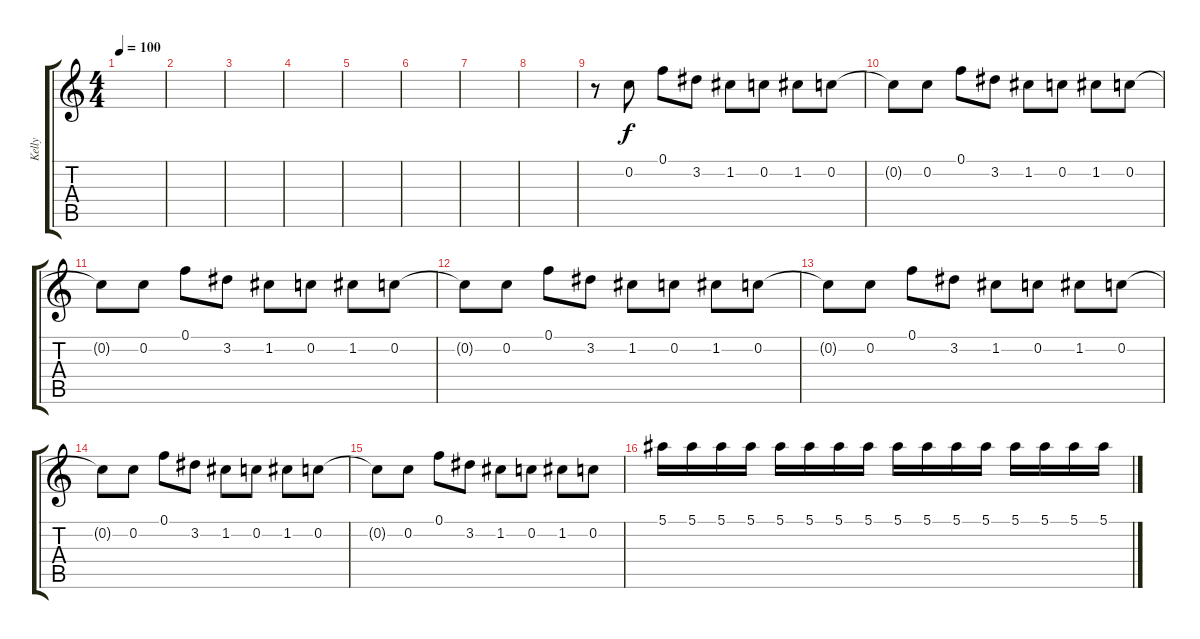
\track ("Kelly" "Kelly") {instrument distortionguitar}
\staff {score tabs}
\tuning (F4 C4 G3 D3 A2 D2) {hide}
\ts (4 4)
\tempo 100
\clef g2
\ks c
|
|
|
|
|
|
|
|
r.8 0.2.8 0.1.8 3.2.8 1.2.8 0.2.8 1.2.8 0.2.8 |
0.2{t}.8 0.2.8 0.1.8 3.2.8 1.2.8 0.2.8 1.2.8 0.2.8 |
0.2{t}.8 0.2.8 0.1.8 3.2.8 1.2.8 0.2.8 1.2.8 0.2.8 |
0.2{t}.8 0.2.8 0.1.8 3.2.8 1.2.8 0.2.8 1.2.8 0.2.8 |
0.2{t}.8 0.2.8 0.1.8 3.2.8 1.2.8 0.2.8 1.2.8 0.2.8 |
0.2{t}.8 0.2.8 0.1.8 3.2.8 1.2.8 0.2.8 1.2.8 0.2.8 |
0.2{t}.8 0.2.8 0.1.8 3.2.8 1.2.8 0.2.8 1.2.8 0.2.8 |
5.1.16 5.1.16 5.1.16 5.1.16 5.1.16 5.1.16 5.1.16 5.1.16 5.1.16 5.1.16 5.1.16 5.1.16 5.1.16 5.1.16 5.1.16 5.1.16
